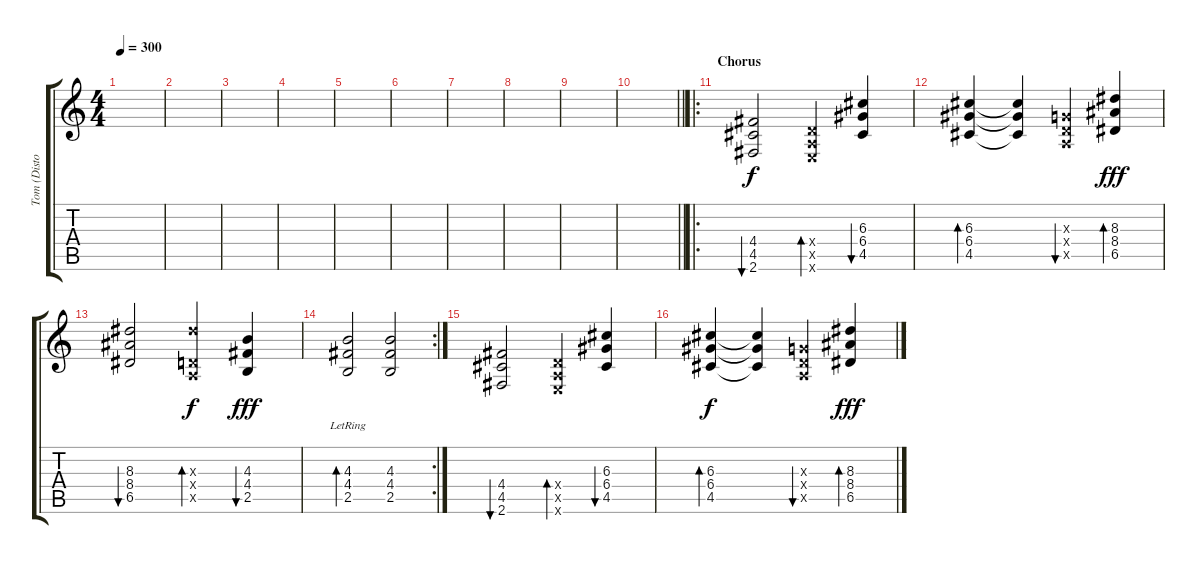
\track ("Tom (Distorted Guitar)" "Tom (Disto") {instrument overdrivenguitar}
\staff {score tabs}
\tuning (E4 B3 G3 D3 A2 E2) {hide}
\ts (4 4)
\tempo 300
\clef g2
\ks c
|
|
|
|
|
|
|
|
|
\barLineRight lightlight
|
\ro
\section ("" "Chorus")
(4.4 4.5 2.6).2{bu 60} (0.4{x} 0.5{x} 0.6{x}).4{bd 60} (6.3 6.4 4.5).4{bu 60} |
(6.3 6.4 4.5).4{bd 60 dy f} (6.3{t} 6.4{t} 4.5{t}).4 (0.3{x} 0.4{x} 0.5{x}).4{bu 60} (8.3 8.4 6.5).4{bd 60 dy fff} |
(8.3 8.4 6.5).2{bu 60} (8.3{x} 0.4{x} 0.5{x}).4{bd 60 dy f} (4.3 4.4 2.5).4{bu 60 dy fff} |
\rc 2
(4.3{lr} 4.4 2.5).2{bd 60} (4.3 4.4 2.5).2 |
(4.4 4.5 2.6).2{bu 60} (0.4{x} 0.5{x} 0.6{x}).4{bd 60} (6.3 6.4 4.5).4{bu 60} |
(6.3 6.4 4.5).4{bd 60 dy f} (6.3{t} 6.4{t} 4.5{t}).4 (0.3{x} 0.4{x} 0.5{x}).4{bu 60} (8.3 8.4 6.5).4{bd 60 dy fff}
